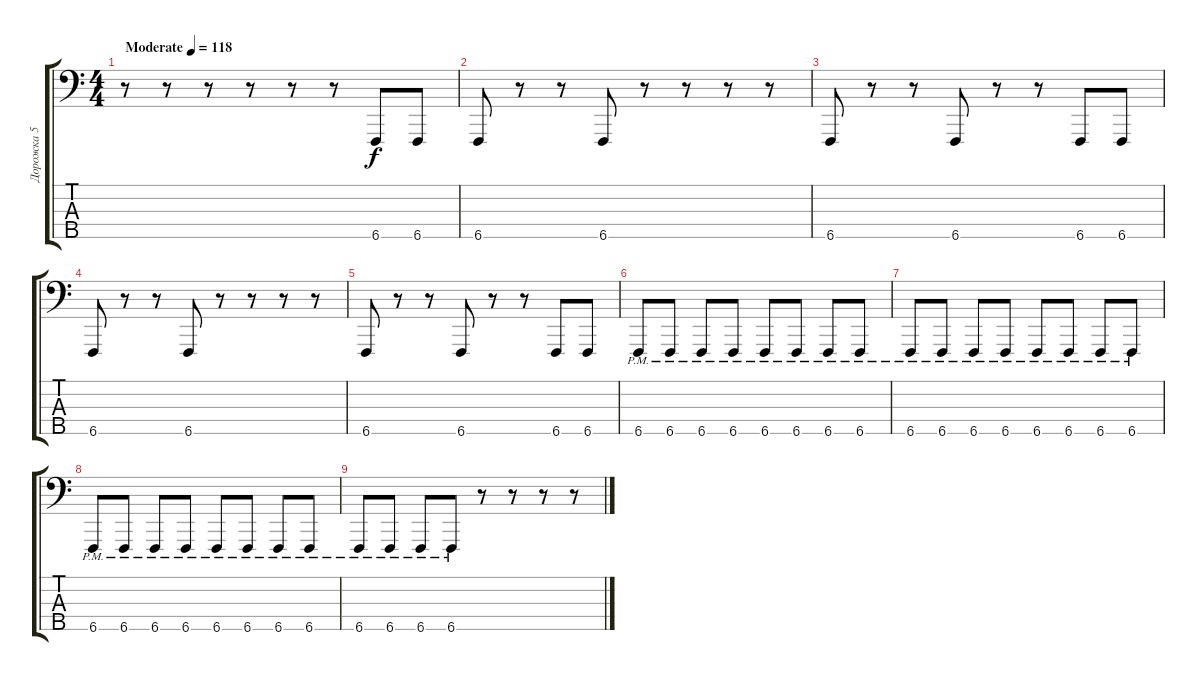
\track ("Дорожка 5" "Дорожка 5") {instrument lead2sawtooth}
\staff {score tabs}
\tuning (G2 D2 A1 E1 B0) {hide}
\ts (4 4)
\tempo (118 "Moderate")
\clef f4
\ks c
r.8{dy f instrument lead2sawtooth} r.8 r.8 r.8 r.8 r.8 6.5.8 6.5.8 |
6.5.8 r.8 r.8 6.5.8 r.8 r.8 r.8 r.8 |
6.5.8 r.8 r.8 6.5.8 r.8 r.8 6.5.8 6.5.8 |
6.5.8 r.8 r.8 6.5.8 r.8 r.8 r.8 r.8 |
6.5.8 r.8 r.8 6.5.8 r.8 r.8 6.5.8 6.5.8 |
6.5{pm}.8 6.5{pm}.8 6.5{pm}.8 6.5{pm}.8 6.5{pm}.8 6.5{pm}.8 6.5{pm}.8 6.5{pm}.8 |
6.5{pm}.8 6.5{pm}.8 6.5{pm}.8 6.5{pm}.8 6.5{pm}.8 6.5{pm}.8 6.5{pm}.8 6.5{pm}.8 |
6.5{pm}.8 6.5{pm}.8 6.5{pm}.8 6.5{pm}.8 6.5{pm}.8 6.5{pm}.8 6.5{pm}.8 6.5{pm}.8 |
6.5{pm}.8 6.5{pm}.8 6.5{pm}.8 6.5{pm}.8 r.8 r.8 r.8 r.8
